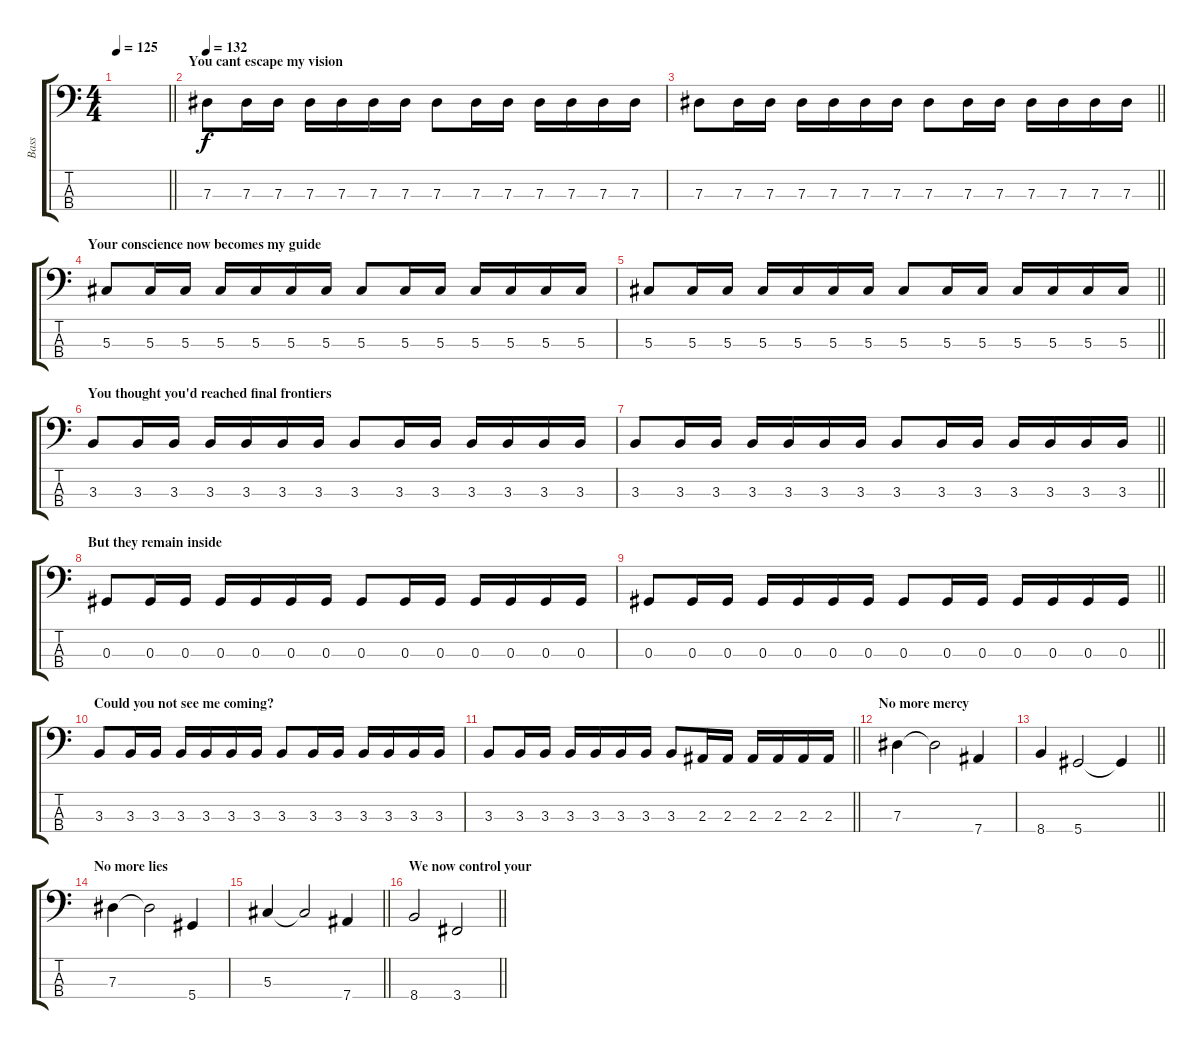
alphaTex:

\track ("Bass" "Bass") {instrument electricbassfinger}
\staff {score tabs}
\tuning (Gb2 Db2 Ab1 Eb1) {hide}
\ts (4 4)
\tempo 125
\clef f4
\barLineRight lightlight
\ks c
|
\section ("" "You cant escape my vision")
\tempo 132
7.3.8 7.3.16 7.3.16 7.3.16 7.3.16 7.3.16 7.3.16 7.3.8 7.3.16 7.3.16 7.3.16 7.3.16 7.3.16 7.3.16 |
\barLineRight lightlight
7.3.8 7.3.16 7.3.16 7.3.16 7.3.16 7.3.16 7.3.16 7.3.8 7.3.16 7.3.16 7.3.16 7.3.16 7.3.16 7.3.16 |
\section ("" "Your conscience now becomes my guide")
5.3.8 5.3.16 5.3.16 5.3.16 5.3.16 5.3.16 5.3.16 5.3.8 5.3.16 5.3.16 5.3.16 5.3.16 5.3.16 5.3.16 |
\barLineRight lightlight
5.3.8 5.3.16 5.3.16 5.3.16 5.3.16 5.3.16 5.3.16 5.3.8 5.3.16 5.3.16 5.3.16 5.3.16 5.3.16 5.3.16 |
\section ("" "You thought you'd reached final frontiers")
3.3.8 3.3.16 3.3.16 3.3.16 3.3.16 3.3.16 3.3.16 3.3.8 3.3.16 3.3.16 3.3.16 3.3.16 3.3.16 3.3.16 |
\barLineRight lightlight
3.3.8 3.3.16 3.3.16 3.3.16 3.3.16 3.3.16 3.3.16 3.3.8 3.3.16 3.3.16 3.3.16 3.3.16 3.3.16 3.3.16 |
\section ("" "But they remain inside")
0.3.8 0.3.16 0.3.16 0.3.16 0.3.16 0.3.16 0.3.16 0.3.8 0.3.16 0.3.16 0.3.16 0.3.16 0.3.16 0.3.16 |
\barLineRight lightlight
0.3.8 0.3.16 0.3.16 0.3.16 0.3.16 0.3.16 0.3.16 0.3.8 0.3.16 0.3.16 0.3.16 0.3.16 0.3.16 0.3.16 |
\section ("" "Could you not see me coming?")
3.3.8 3.3.16 3.3.16 3.3.16 3.3.16 3.3.16 3.3.16 3.3.8 3.3.16 3.3.16 3.3.16 3.3.16 3.3.16 3.3.16 |
\barLineRight lightlight
3.3.8 3.3.16 3.3.16 3.3.16 3.3.16 3.3.16 3.3.16 3.3.8 2.3.16 2.3.16 2.3.16 2.3.16 2.3.16 2.3.16 |
\section ("" "No more mercy")
7.3.4 7.3{t}.2 7.4.4 |
\barLineRight lightlight
8.4.4 5.4.2 5.4{t}.4 |
\section ("" "No more lies")
7.3.4 7.3{t}.2 5.4.4 |
\barLineRight lightlight
5.3.4 5.3{t}.2 7.4.4 |
\section ("" "We now control your")
\barLineRight lightlight
8.4.2 3.4.2
